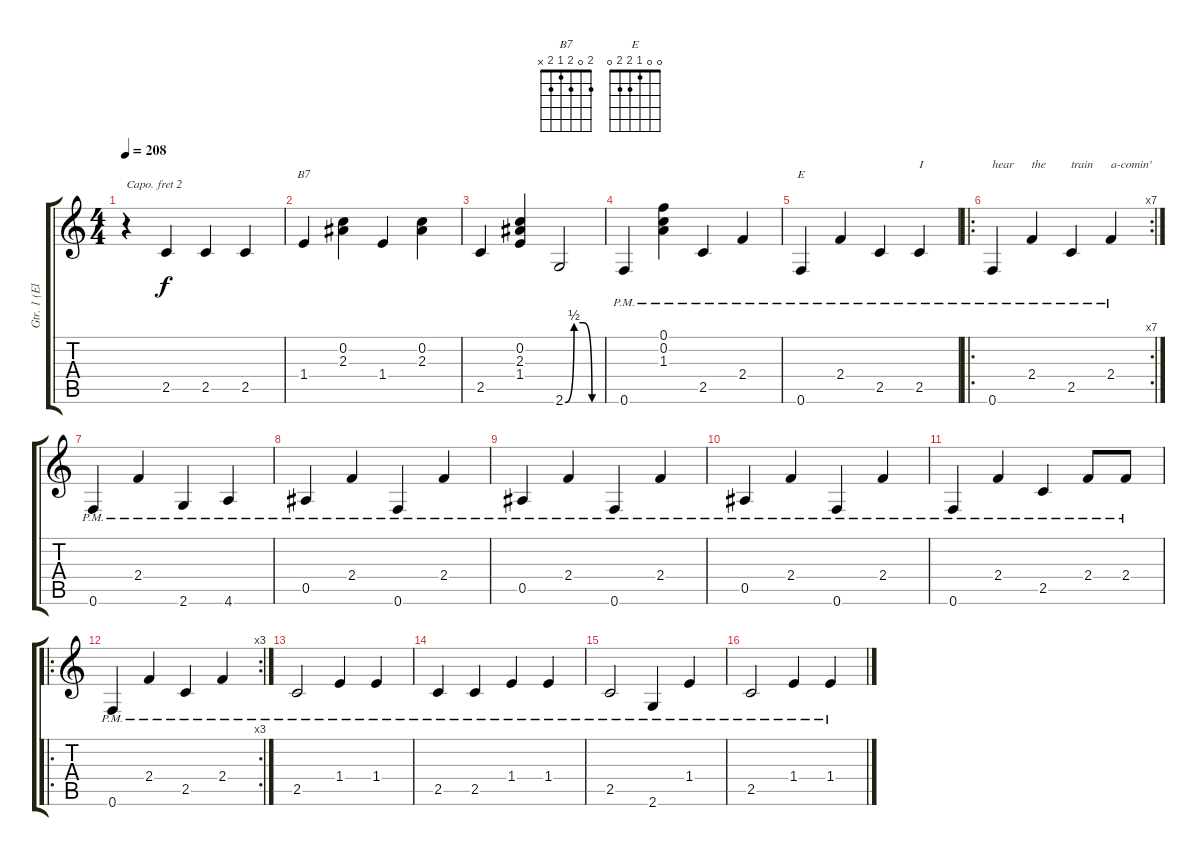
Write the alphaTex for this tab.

\track ("Gtr. 1 (Electric)" "Gtr. 1 (El") {instrument electricguitarclean}
\staff {score tabs}
\capo 2
\tuning (Eb4 Bb3 Gb3 Db3 Ab2 Eb2) {hide}
\chord ("B7" 2 0 2 1 2 x)
\chord ("E" 0 0 1 2 2 0)
\ts (4 4)
\tempo 208
\clef g2
\ks c
r.4{dy f instrument electricguitarclean} 2.5.4 2.5.4 2.5.4 |
1.4.4{ch "B7"} (0.2 2.3).4 1.4.4 (0.2 2.3).4 |
2.5.4 (0.2 2.3 1.4).4 2.6{be (custom 0 0 15 2 30 2 45 0 60 0)}.2 |
0.6{pm}.4 (0.1{pm} 0.2{pm} 1.3{pm}).4 2.5{pm}.4 2.4{pm}.4 |
0.6{pm}.4{ch "E"} 2.4{pm}.4 2.5{pm}.4 2.5{pm}.4{txt "I"} |
\ro
\rc 7
0.6{pm}.4{txt "hear"} 2.4{pm}.4{txt "the"} 2.5{pm}.4{txt "train"} 2.4{pm}.4{txt "a-comin'"} |
0.6{pm}.4 2.4{pm}.4 2.6{pm}.4 4.6{pm}.4 |
0.5{pm}.4 2.4{pm}.4 0.6{pm}.4 2.4{pm}.4 |
0.5{pm}.4 2.4{pm}.4 0.6{pm}.4 2.4{pm}.4 |
0.5{pm}.4 2.4{pm}.4 0.6{pm}.4 2.4{pm}.4 |
0.6{pm}.4 2.4{pm}.4 2.5{pm}.4 2.4{pm}.8 2.4{pm}.8 |
\ro
\rc 3
0.6{pm}.4 2.4{pm}.4 2.5{pm}.4 2.4{pm}.4 |
2.5{pm}.2 1.4{pm}.4 1.4{pm}.4 |
2.5{pm}.4 2.5{pm}.4 1.4{pm}.4 1.4{pm}.4 |
2.5{pm}.2 2.6{pm}.4 1.4{pm}.4 |
2.5{pm}.2 1.4{pm}.4 1.4{pm}.4
